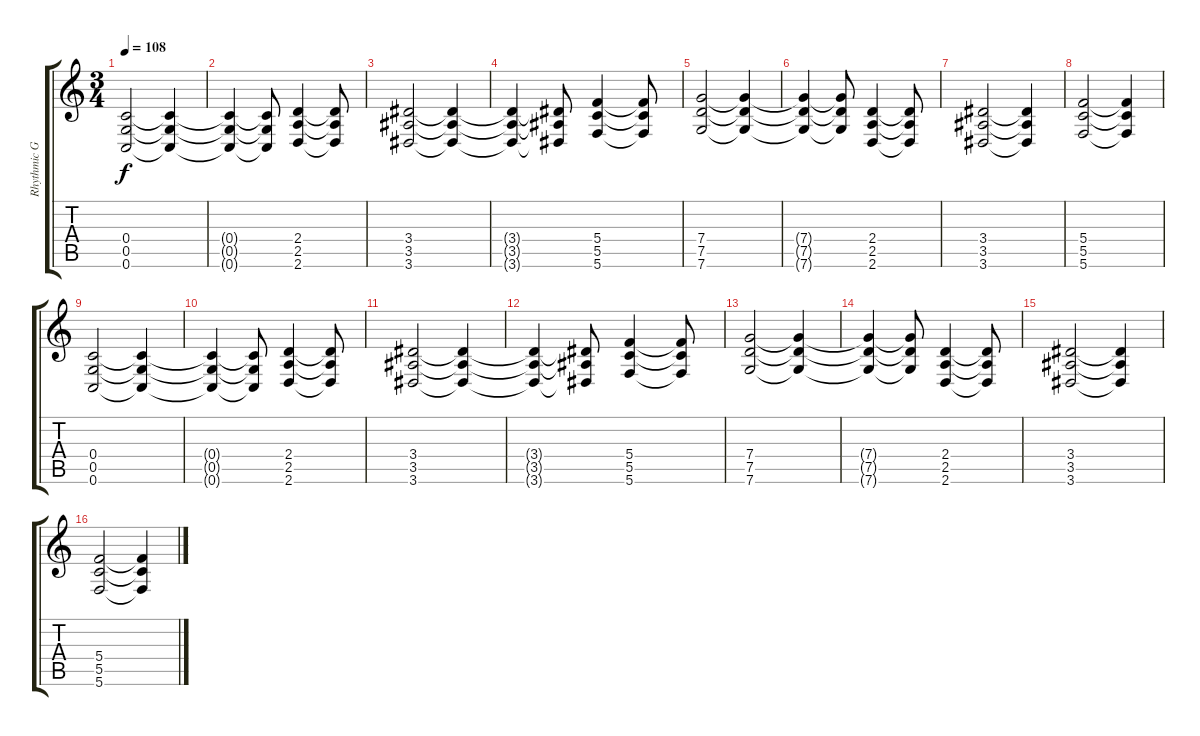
\track ("Rhythmic Guitar" "Rhythmic G") {instrument distortionguitar}
\staff {score tabs}
\tuning (D4 A3 F3 C3 G2 C2) {hide}
\ts (3 4)
\tempo 108
\clef g2
\ks c
(0.4 0.5 0.6).2{dy f} (0.4{t} 0.5{t} 0.6{t}).4 |
(0.4{t} 0.5{t} 0.6{t}).4 (0.4{t} 0.5{t} 0.6{t}).8 (2.4 2.5 2.6).4 (2.4{t} 2.5{t} 2.6{t}).8 |
(3.4 3.5 3.6).2 (3.4{t} 3.5{t} 3.6{t}).4 |
(3.4{t} 3.5{t} 3.6{t}).4 (3.4{t} 3.5{t} 3.6{t}).8 (5.4 5.5 5.6).4 (5.4{t} 5.5{t} 5.6{t}).8 |
(7.4 7.5 7.6).2 (7.4{t} 7.5{t} 7.6{t}).4 |
(7.4{t} 7.5{t} 7.6{t}).4 (7.4{t} 7.5{t} 7.6{t}).8 (2.4 2.5 2.6).4 (2.4{t} 2.5{t} 2.6{t}).8 |
(3.4 3.5 3.6).2 (3.4{t} 3.5{t} 3.6{t}).4 |
(5.4 5.5 5.6).2 (5.4{t} 5.5{t} 5.6{t}).4 |
(0.4 0.5 0.6).2 (0.4{t} 0.5{t} 0.6{t}).4 |
(0.4{t} 0.5{t} 0.6{t}).4 (0.4{t} 0.5{t} 0.6{t}).8 (2.4 2.5 2.6).4 (2.4{t} 2.5{t} 2.6{t}).8 |
(3.4 3.5 3.6).2 (3.4{t} 3.5{t} 3.6{t}).4 |
(3.4{t} 3.5{t} 3.6{t}).4 (3.4{t} 3.5{t} 3.6{t}).8 (5.4 5.5 5.6).4 (5.4{t} 5.5{t} 5.6{t}).8 |
(7.4 7.5 7.6).2 (7.4{t} 7.5{t} 7.6{t}).4 |
(7.4{t} 7.5{t} 7.6{t}).4 (7.4{t} 7.5{t} 7.6{t}).8 (2.4 2.5 2.6).4 (2.4{t} 2.5{t} 2.6{t}).8 |
(3.4 3.5 3.6).2 (3.4{t} 3.5{t} 3.6{t}).4 |
(5.4 5.5 5.6).2 (5.4{t} 5.5{t} 5.6{t}).4
